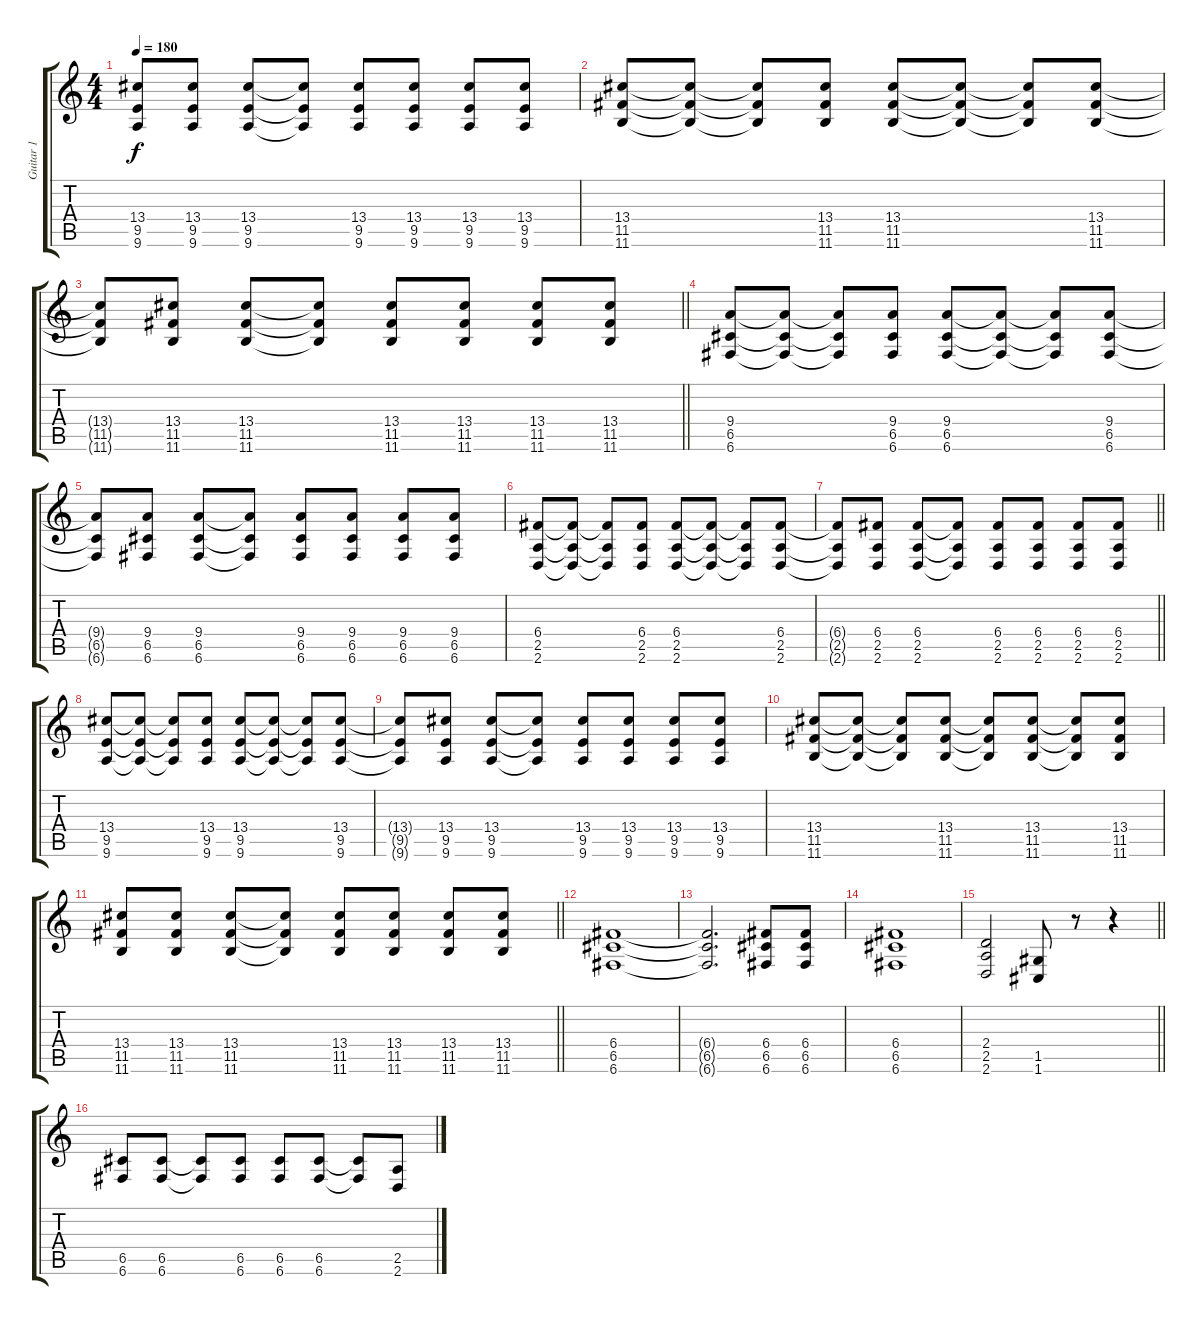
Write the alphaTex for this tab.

\track ("Guitar 1" "Guitar 1") {instrument distortionguitar}
\staff {score tabs}
\tuning (D4 A3 F3 C3 G2 C2) {hide}
\ts (4 4)
\tempo 180
\clef g2
\ks c
(13.4{t} 9.5{t} 9.6{t}).8{dy f} (13.4 9.5 9.6).8 (13.4 9.5 9.6).8 (13.4{t} 9.5{t} 9.6{t}).8 (13.4 9.5 9.6).8 (13.4 9.5 9.6).8 (13.4 9.5 9.6).8 (13.4 9.5 9.6).8 |
(13.4 11.5 11.6).8 (13.4{t} 11.5{t} 11.6{t}).8 (13.4{t} 11.5{t} 11.6{t}).8 (13.4 11.5 11.6).8 (13.4 11.5 11.6).8 (13.4{t} 11.5{t} 11.6{t}).8 (13.4{t} 11.5{t} 11.6{t}).8 (13.4 11.5 11.6).8 |
\barLineRight lightlight
(13.4{t} 11.5{t} 11.6{t}).8 (13.4 11.5 11.6).8 (13.4 11.5 11.6).8 (13.4{t} 11.5{t} 11.6{t}).8 (13.4 11.5 11.6).8 (13.4 11.5 11.6).8 (13.4 11.5 11.6).8 (13.4 11.5 11.6).8 |
(9.4 6.5 6.6).8 (9.4{t} 6.5{t} 6.6{t}).8 (9.4{t} 6.5{t} 6.6{t}).8 (9.4 6.5 6.6).8 (9.4 6.5 6.6).8 (9.4{t} 6.5{t} 6.6{t}).8 (9.4{t} 6.5{t} 6.6{t}).8 (9.4 6.5 6.6).8 |
(9.4{t} 6.5{t} 6.6{t}).8 (9.4 6.5 6.6).8 (9.4 6.5 6.6).8 (9.4{t} 6.5{t} 6.6{t}).8 (9.4 6.5 6.6).8 (9.4 6.5 6.6).8 (9.4 6.5 6.6).8 (9.4 6.5 6.6).8 |
(6.4 2.5 2.6).8 (6.4{t} 2.5{t} 2.6{t}).8 (6.4{t} 2.5{t} 2.6{t}).8 (6.4 2.5 2.6).8 (6.4 2.5 2.6).8 (6.4{t} 2.5{t} 2.6{t}).8 (6.4{t} 2.5{t} 2.6{t}).8 (6.4 2.5 2.6).8 |
\barLineRight lightlight
(6.4{t} 2.5{t} 2.6{t}).8 (6.4 2.5 2.6).8 (6.4 2.5 2.6).8 (6.4{t} 2.5{t} 2.6{t}).8 (6.4 2.5 2.6).8 (6.4 2.5 2.6).8 (6.4 2.5 2.6).8 (6.4 2.5 2.6).8 |
(13.4 9.5 9.6).8 (13.4{t} 9.5{t} 9.6{t}).8 (13.4{t} 9.5{t} 9.6{t}).8 (13.4 9.5 9.6).8 (13.4 9.5 9.6).8 (13.4{t} 9.5{t} 9.6{t}).8 (13.4{t} 9.5{t} 9.6{t}).8 (13.4 9.5 9.6).8 |
(13.4{t} 9.5{t} 9.6{t}).8 (13.4 9.5 9.6).8 (13.4 9.5 9.6).8 (13.4{t} 9.5{t} 9.6{t}).8 (13.4 9.5 9.6).8 (13.4 9.5 9.6).8 (13.4 9.5 9.6).8 (13.4 9.5 9.6).8 |
(13.4 11.5 11.6).8 (13.4{t} 11.5{t} 11.6{t}).8 (13.4{t} 11.5{t} 11.6{t}).8 (13.4 11.5 11.6).8 (13.4{t} 11.5{t} 11.6{t}).8 (13.4 11.5 11.6).8 (13.4{t} 11.5{t} 11.6{t}).8 (13.4 11.5 11.6).8 |
\barLineRight lightlight
(13.4 11.5 11.6).8 (13.4 11.5 11.6).8 (13.4 11.5 11.6).8 (13.4{t} 11.5{t} 11.6{t}).8 (13.4 11.5 11.6).8 (13.4 11.5 11.6).8 (13.4 11.5 11.6).8 (13.4 11.5 11.6).8 |
(6.4 6.5 6.6).1 |
(6.4{t} 6.5{t} 6.6{t}).2{d} (6.4 6.5 6.6).8 (6.4 6.5 6.6).8 |
(6.4 6.5 6.6).1 |
\barLineRight lightlight
(2.4 2.5 2.6).2 (1.5 1.6).8 r.8 r.4 |
(6.5 6.6).8 (6.5 6.6).8 (6.5{t} 6.6{t}).8 (6.5 6.6).8 (6.5 6.6).8 (6.5 6.6).8 (6.5{t} 6.6{t}).8 (2.5 2.6).8
